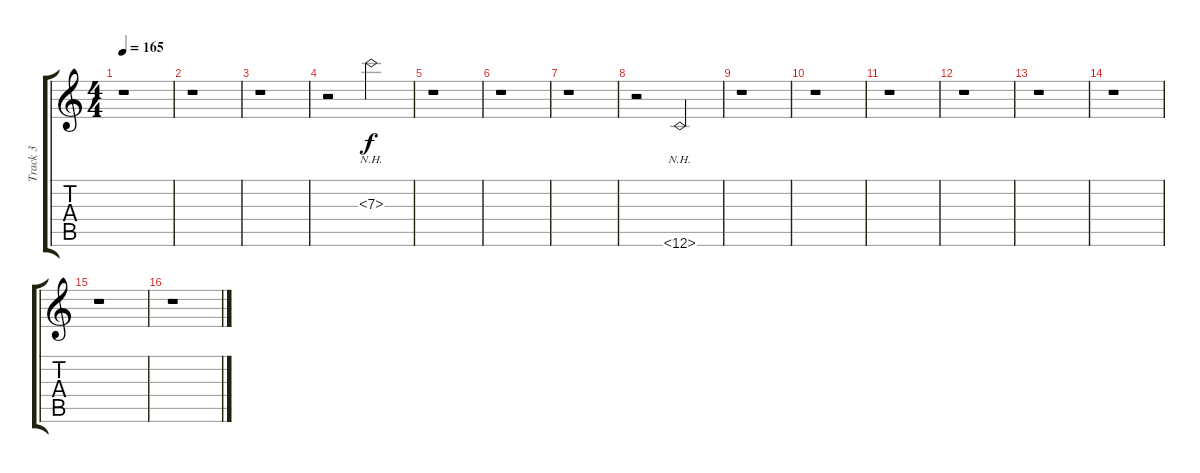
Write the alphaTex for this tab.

\track ("Track 3" "Track 3") {instrument distortionguitar}
\staff {score tabs}
\tuning (D4 A3 F3 C3 G2 C2) {hide}
\ts (4 4)
\tempo 165
\clef g2
\ks c
r.1{dy f} |
r.1 |
r.1 |
r.2 7.3{nh}.2 |
r.1 |
r.1 |
r.1 |
r.2 12.6{nh}.2 |
r.1 |
r.1 |
r.1 |
r.1 |
r.1 |
r.1 |
r.1 |
r.1
